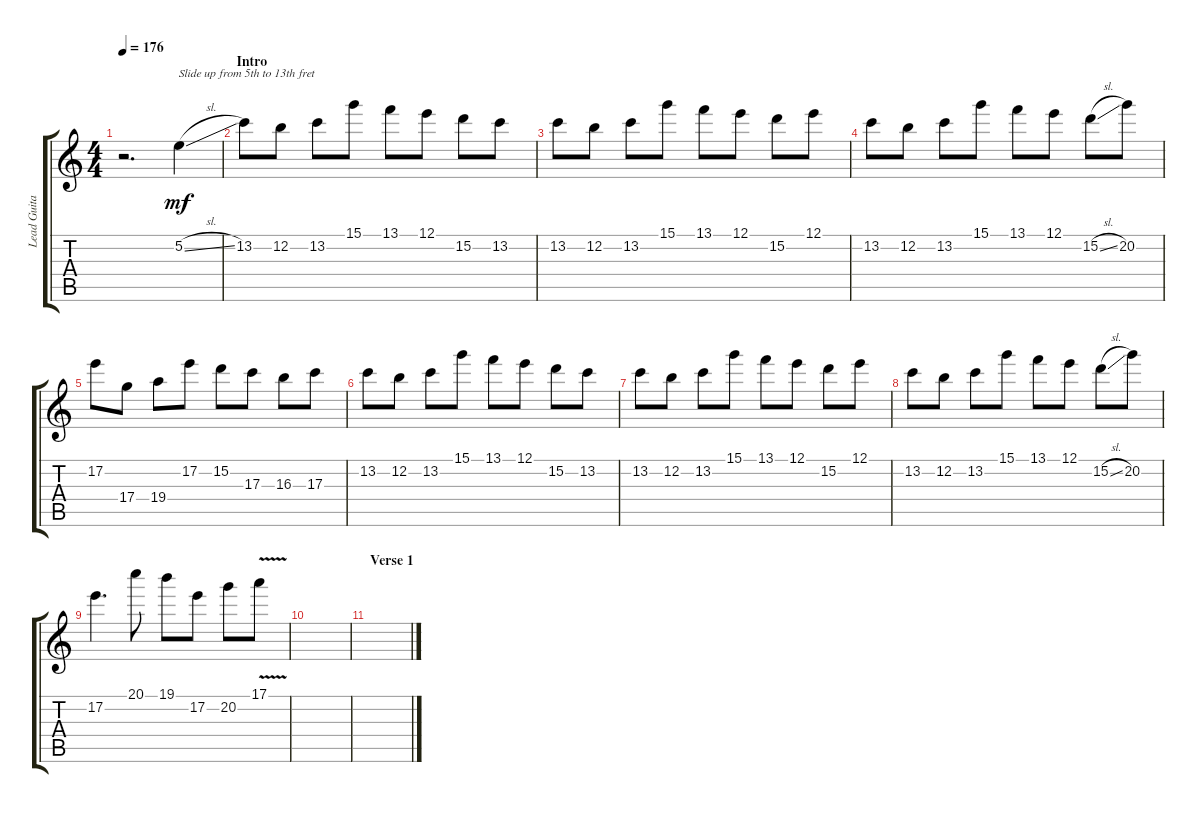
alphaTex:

\track ("Lead Guitar" "Lead Guita") {instrument overdrivenguitar}
\staff {score tabs}
\tuning (E4 B3 G3 D3 A2 E2) {hide}
\ts (4 4)
\tempo 176
\clef g2
\ks c
r.2{d dy mf instrument overdrivenguitar} 5.2{sl}.4{txt "Slide up from 5th to 13th fret"} |
\section ("" "Intro")
13.2.8 12.2.8 13.2.8 15.1.8 13.1.8 12.1.8 15.2.8 13.2.8 |
13.2.8 12.2.8 13.2.8 15.1.8 13.1.8 12.1.8 15.2.8 12.1.8 |
13.2.8 12.2.8 13.2.8 15.1.8 13.1.8 12.1.8 15.2{sl}.8 20.2.8 |
17.2.8 17.4.8 19.4.8 17.2.8 15.2.8 17.3.8 16.3.8 17.3.8 |
13.2.8 12.2.8 13.2.8 15.1.8 13.1.8 12.1.8 15.2.8 13.2.8 |
13.2.8 12.2.8 13.2.8 15.1.8 13.1.8 12.1.8 15.2.8 12.1.8 |
13.2.8 12.2.8 13.2.8 15.1.8 13.1.8 12.1.8 15.2{sl}.8 20.2.8 |
17.2.4{d} 20.1.8 19.1.8 17.2.8 20.2.8 17.1{v}.8 |
|
\section ("" "Verse 1")
